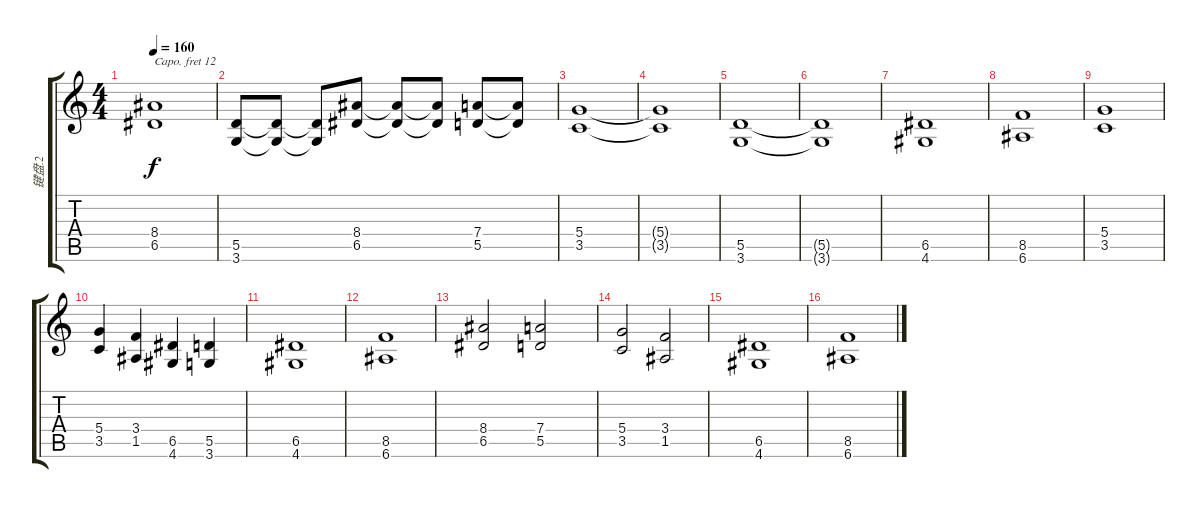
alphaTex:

\track ("键盘.2" "键盘.2") {instrument stringensemble1}
\staff {score tabs}
\capo 12
\tuning (E4 B3 G3 D3 A2 E2) {hide}
\ts (4 4)
\tempo 160
\clef g2
\ks c
(8.4 6.5).1{dy f} |
(5.5 3.6).8 (5.5{t} 3.6{t}).8 (5.5{t} 3.6{t}).8 (8.4 6.5).8 (8.4{t} 6.5{t}).8 (8.4{t} 6.5{t}).8 (7.4 5.5).8 (7.4{t} 5.5{t}).8 |
(5.4 3.5).1 |
(5.4{t} 3.5{t}).1 |
(5.5 3.6).1 |
(5.5{t} 3.6{t}).1 |
(6.5 4.6).1 |
(8.5 6.6).1 |
(5.4 3.5).1 |
(5.4 3.5).4 (3.4 1.5).4 (6.5 4.6).4 (5.5 3.6).4 |
(6.5 4.6).1 |
(8.5 6.6).1 |
(8.4 6.5).2 (7.4 5.5).2 |
(5.4 3.5).2 (3.4 1.5).2 |
(6.5 4.6).1 |
(8.5 6.6).1
